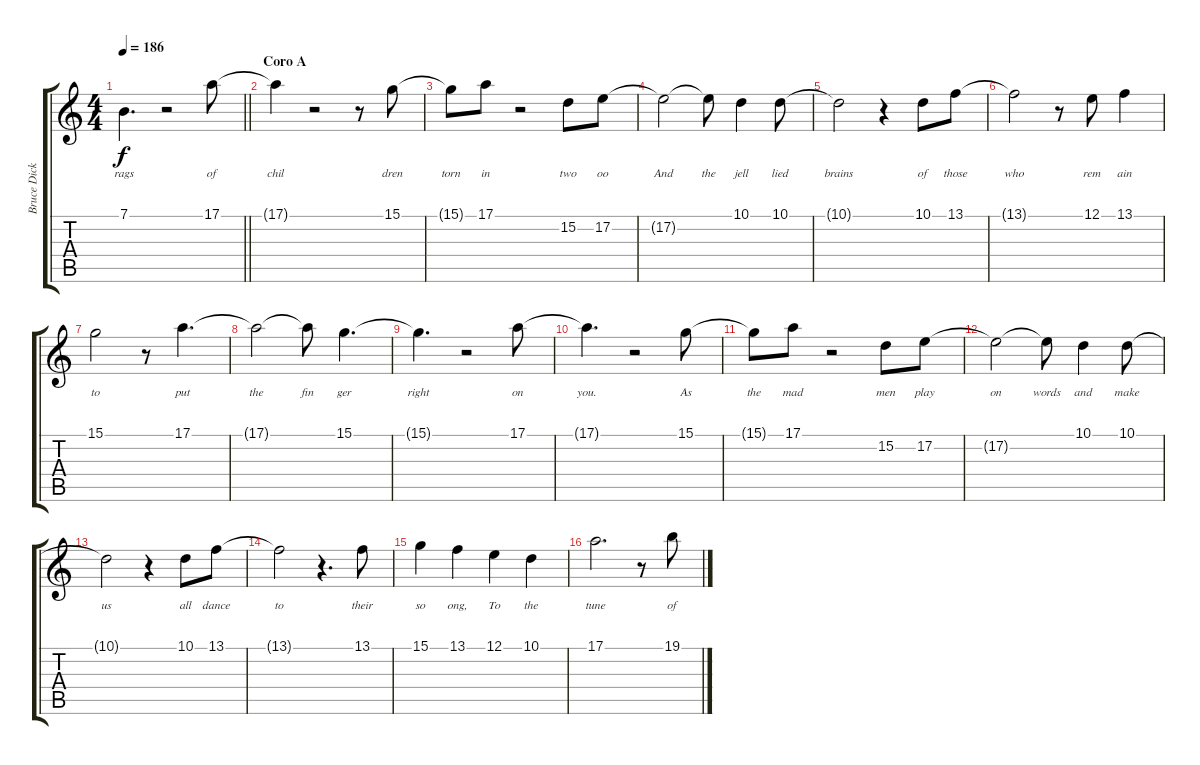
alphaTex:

\track ("Bruce Dickinson" "Bruce Dick") {instrument lead2sawtooth}
\staff {score tabs}
\tuning (E4 B3 G3 D3 A2 E2) {hide}
\ts (4 4)
\tempo 186
\clef g2
\barLineRight lightlight
\ks c
7.1{t}.4{d lyrics (0 "rags") lyrics (1 "") lyrics (2 "") lyrics (3 "") lyrics (4 "") dy f} r.2 17.1.8{lyrics (0 "of") lyrics (1 "") lyrics (2 "") lyrics (3 "") lyrics (4 "")} |
\section ("" "Coro A")
17.1{t}.4{lyrics (0 "chil") lyrics (1 "") lyrics (2 "") lyrics (3 "") lyrics (4 "")} r.2 r.8 15.1.8{lyrics (0 "dren") lyrics (1 "") lyrics (2 "") lyrics (3 "") lyrics (4 "")} |
15.1{t}.8{lyrics (0 "torn") lyrics (1 "") lyrics (2 "") lyrics (3 "") lyrics (4 "")} 17.1.8{lyrics (0 "in") lyrics (1 "") lyrics (2 "") lyrics (3 "") lyrics (4 "")} r.2 15.2.8{lyrics (0 "two") lyrics (1 "") lyrics (2 "") lyrics (3 "") lyrics (4 "")} 17.2.8{lyrics (0 "oo") lyrics (1 "") lyrics (2 "") lyrics (3 "") lyrics (4 "")} |
17.2{t}.2{lyrics (0 "And") lyrics (1 "") lyrics (2 "") lyrics (3 "") lyrics (4 "")} 17.2{t}.8{lyrics (0 "the") lyrics (1 "") lyrics (2 "") lyrics (3 "") lyrics (4 "")} 10.1.4{lyrics (0 "jell") lyrics (1 "") lyrics (2 "") lyrics (3 "") lyrics (4 "")} 10.1.8{lyrics (0 "lied") lyrics (1 "") lyrics (2 "") lyrics (3 "") lyrics (4 "")} |
10.1{t}.2{lyrics (0 "brains") lyrics (1 "") lyrics (2 "") lyrics (3 "") lyrics (4 "")} r.4 10.1.8{lyrics (0 "of") lyrics (1 "") lyrics (2 "") lyrics (3 "") lyrics (4 "")} 13.1.8{lyrics (0 "those") lyrics (1 "") lyrics (2 "") lyrics (3 "") lyrics (4 "")} |
13.1{t}.2{lyrics (0 "who") lyrics (1 "") lyrics (2 "") lyrics (3 "") lyrics (4 "")} r.8 12.1.8{lyrics (0 "rem") lyrics (1 "") lyrics (2 "") lyrics (3 "") lyrics (4 "")} 13.1.4{lyrics (0 "ain") lyrics (1 "") lyrics (2 "") lyrics (3 "") lyrics (4 "")} |
15.1.2{lyrics (0 "to") lyrics (1 "") lyrics (2 "") lyrics (3 "") lyrics (4 "")} r.8 17.1.4{d lyrics (0 "put") lyrics (1 "") lyrics (2 "") lyrics (3 "") lyrics (4 "")} |
17.1{t}.2{lyrics (0 "the") lyrics (1 "") lyrics (2 "") lyrics (3 "") lyrics (4 "")} 17.1{t}.8{lyrics (0 "fin") lyrics (1 "") lyrics (2 "") lyrics (3 "") lyrics (4 "")} 15.1.4{d lyrics (0 "ger") lyrics (1 "") lyrics (2 "") lyrics (3 "") lyrics (4 "")} |
15.1{t}.4{d lyrics (0 "right") lyrics (1 "") lyrics (2 "") lyrics (3 "") lyrics (4 "")} r.2 17.1.8{lyrics (0 "on") lyrics (1 "") lyrics (2 "") lyrics (3 "") lyrics (4 "")} |
17.1{t}.4{d lyrics (0 "you.") lyrics (1 "") lyrics (2 "") lyrics (3 "") lyrics (4 "")} r.2 15.1.8{lyrics (0 "As") lyrics (1 "") lyrics (2 "") lyrics (3 "") lyrics (4 "")} |
15.1{t}.8{lyrics (0 "the") lyrics (1 "") lyrics (2 "") lyrics (3 "") lyrics (4 "")} 17.1.8{lyrics (0 "mad") lyrics (1 "") lyrics (2 "") lyrics (3 "") lyrics (4 "")} r.2 15.2.8{lyrics (0 "men") lyrics (1 "") lyrics (2 "") lyrics (3 "") lyrics (4 "")} 17.2.8{lyrics (0 "play") lyrics (1 "") lyrics (2 "") lyrics (3 "") lyrics (4 "")} |
17.2{t}.2{lyrics (0 "on") lyrics (1 "") lyrics (2 "") lyrics (3 "") lyrics (4 "")} 17.2{t}.8{lyrics (0 "words") lyrics (1 "") lyrics (2 "") lyrics (3 "") lyrics (4 "")} 10.1.4{lyrics (0 "and") lyrics (1 "") lyrics (2 "") lyrics (3 "") lyrics (4 "")} 10.1.8{lyrics (0 "make") lyrics (1 "") lyrics (2 "") lyrics (3 "") lyrics (4 "")} |
10.1{t}.2{lyrics (0 "us") lyrics (1 "") lyrics (2 "") lyrics (3 "") lyrics (4 "")} r.4 10.1.8{lyrics (0 "all") lyrics (1 "") lyrics (2 "") lyrics (3 "") lyrics (4 "")} 13.1.8{lyrics (0 "dance") lyrics (1 "") lyrics (2 "") lyrics (3 "") lyrics (4 "")} |
13.1{t}.2{lyrics (0 "to") lyrics (1 "") lyrics (2 "") lyrics (3 "") lyrics (4 "")} r.4{d} 13.1.8{lyrics (0 "their") lyrics (1 "") lyrics (2 "") lyrics (3 "") lyrics (4 "")} |
15.1.4{lyrics (0 "so") lyrics (1 "") lyrics (2 "") lyrics (3 "") lyrics (4 "")} 13.1.4{lyrics (0 "ong,") lyrics (1 "") lyrics (2 "") lyrics (3 "") lyrics (4 "")} 12.1.4{lyrics (0 "To") lyrics (1 "") lyrics (2 "") lyrics (3 "") lyrics (4 "")} 10.1.4{lyrics (0 "the") lyrics (1 "") lyrics (2 "") lyrics (3 "") lyrics (4 "")} |
17.1.2{d lyrics (0 "tune") lyrics (1 "") lyrics (2 "") lyrics (3 "") lyrics (4 "")} r.8 19.1.8{lyrics (0 "of") lyrics (1 "") lyrics (2 "") lyrics (3 "") lyrics (4 "")}
